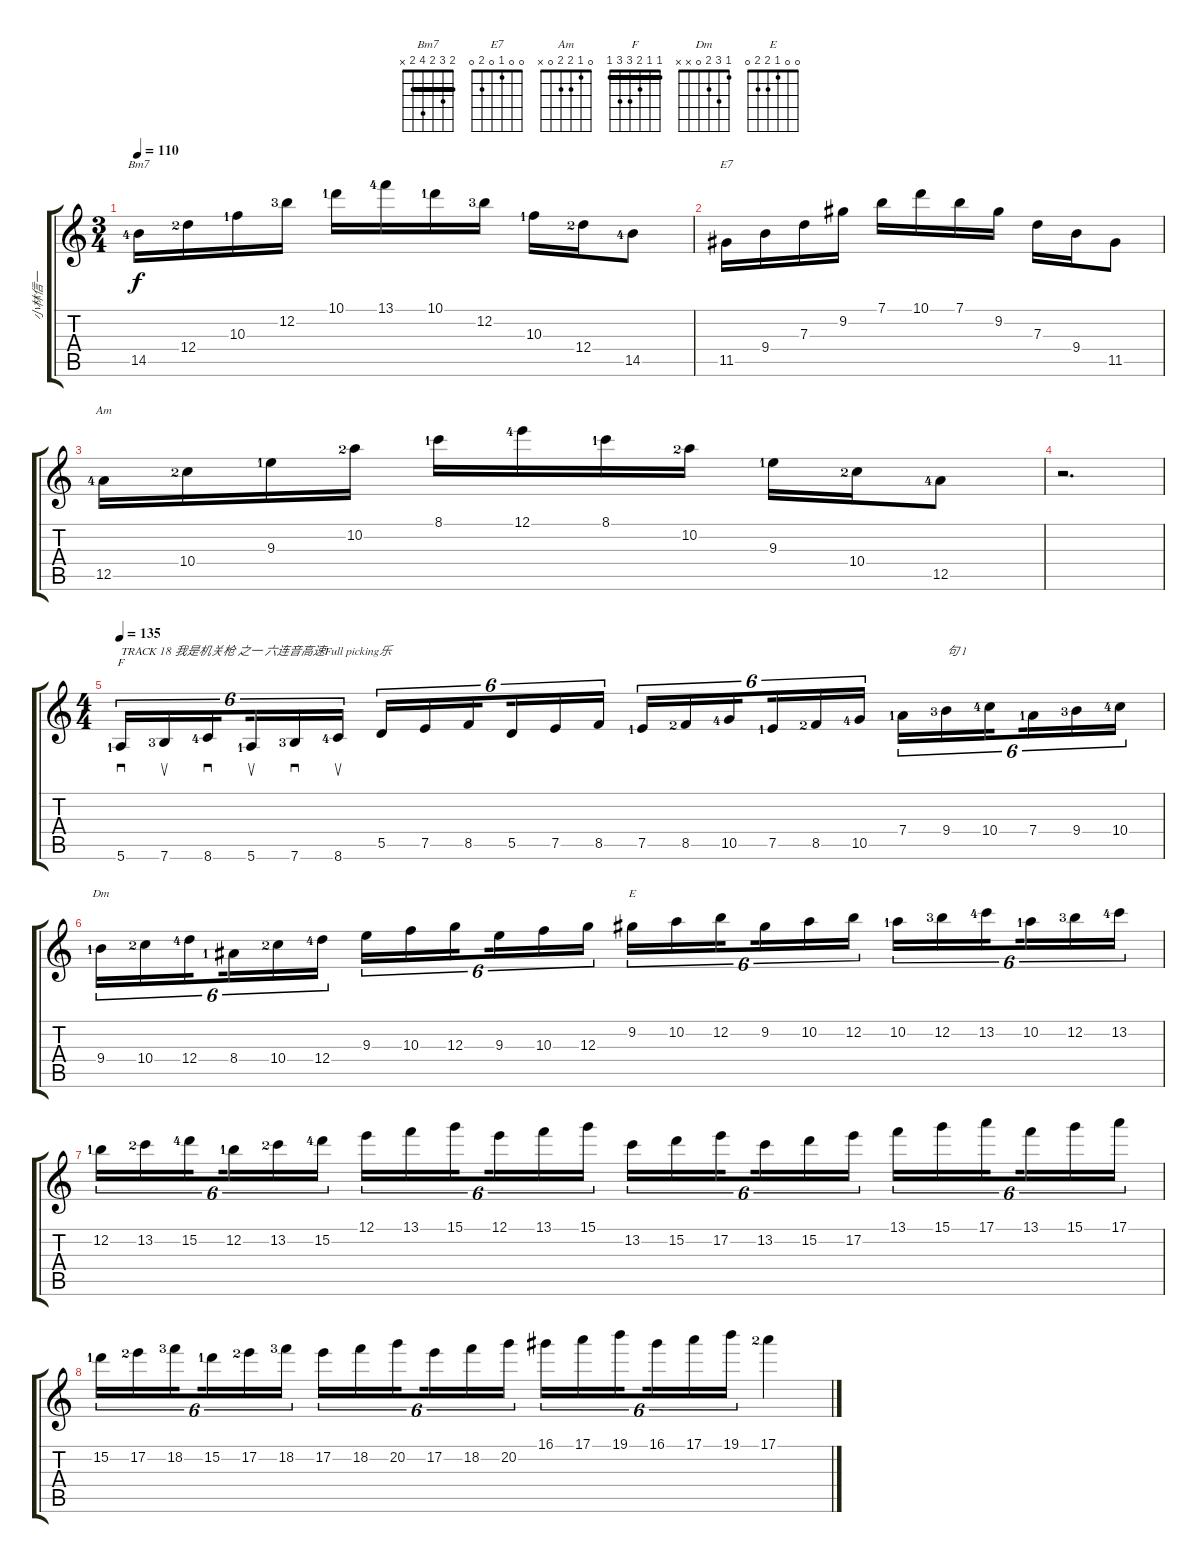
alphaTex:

\track ("小林信一" "小林信一") {instrument overdrivenguitar}
\staff {score tabs}
\tuning (E4 B3 G3 D3 A2 E2) {hide}
\chord ("Bm7" 2 3 2 4 2 x) {barre 2}
\chord ("E7" 0 0 1 0 2 0)
\chord ("Am" 0 1 2 2 0 x)
\chord ("F" 1 1 2 3 3 1) {barre 1}
\chord ("Dm" 1 3 2 0 x x)
\chord ("E" 0 0 1 2 2 0)
\ts (3 4)
\tempo 110
\clef g2
\ks c
14.5{lf 5}.16{ch "Bm7" dy f} 12.4{lf 3}.16 10.3{lf 2}.16 12.2{lf 4}.16 10.1{lf 2}.16 13.1{lf 5}.16 10.1{lf 2}.16 12.2{lf 4}.16 10.3{lf 2}.16 12.4{lf 3}.16 14.5{lf 5}.8 |
11.5.16{ch "E7"} 9.4.16 7.3.16 9.2.16 7.1.16 10.1.16 7.1.16 9.2.16 7.3.16 9.4.16 11.5.8 |
12.5{lf 5}.16{ch "Am"} 10.4{lf 3}.16 9.3{lf 2}.16 10.2{lf 3}.16 8.1{lf 2}.16 12.1{lf 5}.16 8.1{lf 2}.16 10.2{lf 3}.16 9.3{lf 2}.16 10.4{lf 3}.16 12.5{lf 5}.8 |
r.2{d} |
\ts (4 4)
\tempo 135
5.6{lf 2}.16{sd tu (6 4) ch "F" txt "TRACK 18 我是机关枪 之一 六连音高速Full picking乐"} 7.6{lf 4}.16{su tu (6 4)} 8.6{lf 5}.16{sd tu (6 4) beam splitsecondary} 5.6{lf 2}.16{su tu (6 4)} 7.6{lf 4}.16{sd tu (6 4)} 8.6{lf 5}.16{su tu (6 4)} 5.5.16{tu (6 4)} 7.5.16{tu (6 4)} 8.5.16{tu (6 4) beam splitsecondary} 5.5.16{tu (6 4)} 7.5.16{tu (6 4)} 8.5.16{tu (6 4)} 7.5{lf 2}.16{tu (6 4)} 8.5{lf 3}.16{tu (6 4)} 10.5{lf 5}.16{tu (6 4) beam splitsecondary} 7.5{lf 2}.16{tu (6 4)} 8.5{lf 3}.16{tu (6 4)} 10.5{lf 5}.16{tu (6 4)} 7.4{lf 2}.16{tu (6 4)} 9.4{lf 4}.16{tu (6 4) txt "句 1"} 10.4{lf 5}.16{tu (6 4) beam splitsecondary} 7.4{lf 2}.16{tu (6 4)} 9.4{lf 4}.16{tu (6 4)} 10.4{lf 5}.16{tu (6 4)} |
9.4{lf 2}.16{tu (6 4) ch "Dm"} 10.4{lf 3}.16{tu (6 4)} 12.4{lf 5}.16{tu (6 4) beam splitsecondary} 8.4{lf 2}.16{tu (6 4)} 10.4{lf 3}.16{tu (6 4)} 12.4{lf 5}.16{tu (6 4)} 9.3.16{tu (6 4)} 10.3.16{tu (6 4)} 12.3.16{tu (6 4) beam splitsecondary} 9.3.16{tu (6 4)} 10.3.16{tu (6 4)} 12.3.16{tu (6 4)} 9.2.16{tu (6 4) ch "E"} 10.2.16{tu (6 4)} 12.2.16{tu (6 4) beam splitsecondary} 9.2.16{tu (6 4)} 10.2.16{tu (6 4)} 12.2.16{tu (6 4)} 10.2{lf 2}.16{tu (6 4)} 12.2{lf 4}.16{tu (6 4)} 13.2{lf 5}.16{tu (6 4) beam splitsecondary} 10.2{lf 2}.16{tu (6 4)} 12.2{lf 4}.16{tu (6 4)} 13.2{lf 5}.16{tu (6 4)} |
12.2{lf 2}.16{tu (6 4)} 13.2{lf 3}.16{tu (6 4)} 15.2{lf 5}.16{tu (6 4) beam splitsecondary} 12.2{lf 2}.16{tu (6 4)} 13.2{lf 3}.16{tu (6 4)} 15.2{lf 5}.16{tu (6 4)} 12.1.16{tu (6 4)} 13.1.16{tu (6 4)} 15.1.16{tu (6 4) beam splitsecondary} 12.1.16{tu (6 4)} 13.1.16{tu (6 4)} 15.1.16{tu (6 4)} 13.2.16{tu (6 4)} 15.2.16{tu (6 4)} 17.2.16{tu (6 4) beam splitsecondary} 13.2.16{tu (6 4)} 15.2.16{tu (6 4)} 17.2.16{tu (6 4)} 13.1.16{tu (6 4)} 15.1.16{tu (6 4)} 17.1.16{tu (6 4) beam splitsecondary} 13.1.16{tu (6 4)} 15.1.16{tu (6 4)} 17.1.16{tu (6 4)} |
15.2{lf 2}.16{tu (6 4)} 17.2{lf 3}.16{tu (6 4)} 18.2{lf 4}.16{tu (6 4) beam splitsecondary} 15.2{lf 2}.16{tu (6 4)} 17.2{lf 3}.16{tu (6 4)} 18.2{lf 4}.16{tu (6 4)} 17.2.16{tu (6 4)} 18.2.16{tu (6 4)} 20.2.16{tu (6 4) beam splitsecondary} 17.2.16{tu (6 4)} 18.2.16{tu (6 4)} 20.2.16{tu (6 4)} 16.1.16{tu (6 4)} 17.1.16{tu (6 4)} 19.1.16{tu (6 4) beam splitsecondary} 16.1.16{tu (6 4)} 17.1.16{tu (6 4)} 19.1.16{tu (6 4)} 17.1{lf 3}.4
